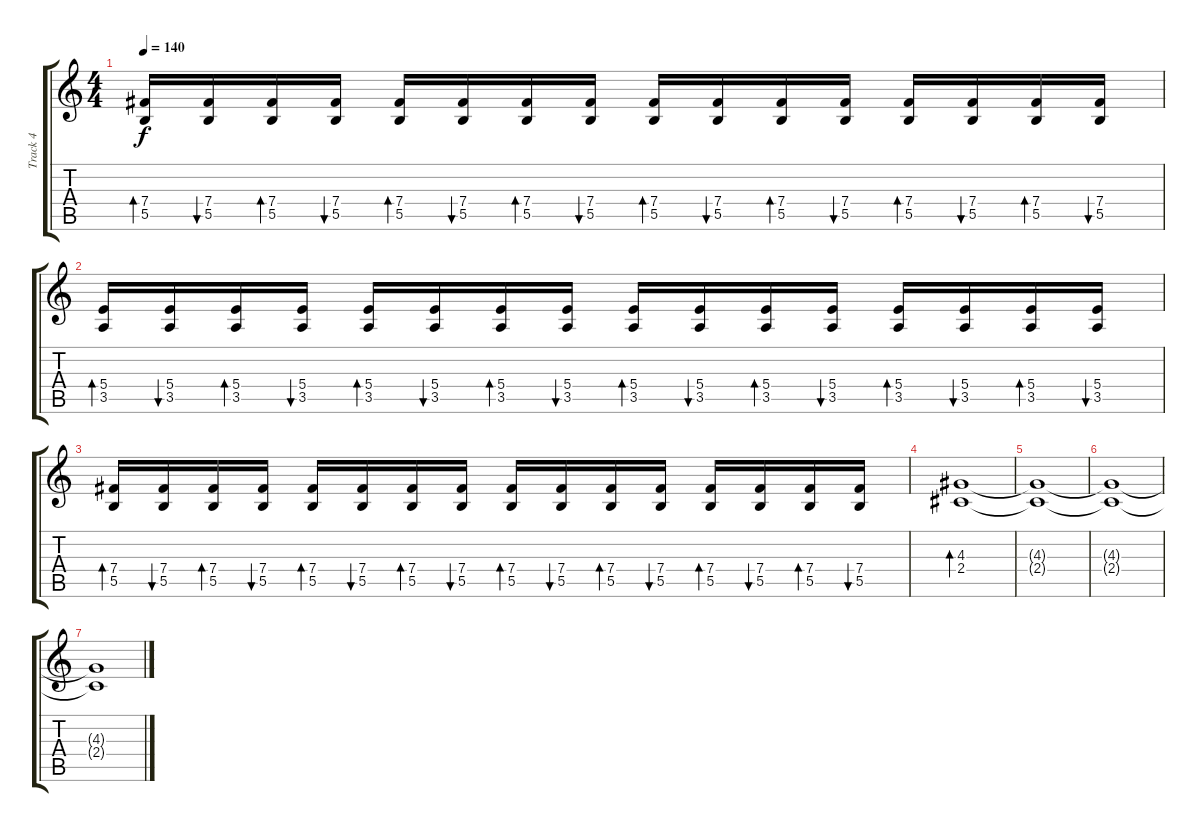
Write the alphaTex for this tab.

\track ("Track 4" "Track 4") {instrument electricguitarjazz}
\staff {score tabs}
\tuning (Db4 Ab3 E3 B2 Gb2 Db2) {hide}
\ts (4 4)
\tempo 140
\clef g2
\ks c
(7.4 5.5).16{bd 120 dy f} (7.4 5.5).16{bu 120} (7.4 5.5).16{bd 120} (7.4 5.5).16{bu 120} (7.4 5.5).16{bd 120} (7.4 5.5).16{bu 120} (7.4 5.5).16{bd 120} (7.4 5.5).16{bu 120} (7.4 5.5).16{bd 120} (7.4 5.5).16{bu 120} (7.4 5.5).16{bd 120} (7.4 5.5).16{bu 120} (7.4 5.5).16{bd 120} (7.4 5.5).16{bu 120} (7.4 5.5).16{bd 120} (7.4 5.5).16{bu 120} |
(5.4 3.5).16{bd 120} (5.4 3.5).16{bu 120} (5.4 3.5).16{bd 120} (5.4 3.5).16{bu 120} (5.4 3.5).16{bd 120} (5.4 3.5).16{bu 120} (5.4 3.5).16{bd 120} (5.4 3.5).16{bu 120} (5.4 3.5).16{bd 120} (5.4 3.5).16{bu 120} (5.4 3.5).16{bd 120} (5.4 3.5).16{bu 120} (5.4 3.5).16{bd 120} (5.4 3.5).16{bu 120} (5.4 3.5).16{bd 120} (5.4 3.5).16{bu 120} |
(7.4 5.5).16{bd 120} (7.4 5.5).16{bu 120} (7.4 5.5).16{bd 120} (7.4 5.5).16{bu 120} (7.4 5.5).16{bd 120} (7.4 5.5).16{bu 120} (7.4 5.5).16{bd 120} (7.4 5.5).16{bu 120} (7.4 5.5).16{bd 120} (7.4 5.5).16{bu 120} (7.4 5.5).16{bd 120} (7.4 5.5).16{bu 120} (7.4 5.5).16{bd 120} (7.4 5.5).16{bu 120} (7.4 5.5).16{bd 120} (7.4 5.5).16{bu 120} |
(4.3 2.4).1{bd 120} |
(4.3{t} 2.4{t}).1 |
(4.3{t} 2.4{t}).1 |
(4.3{t} 2.4{t}).1
